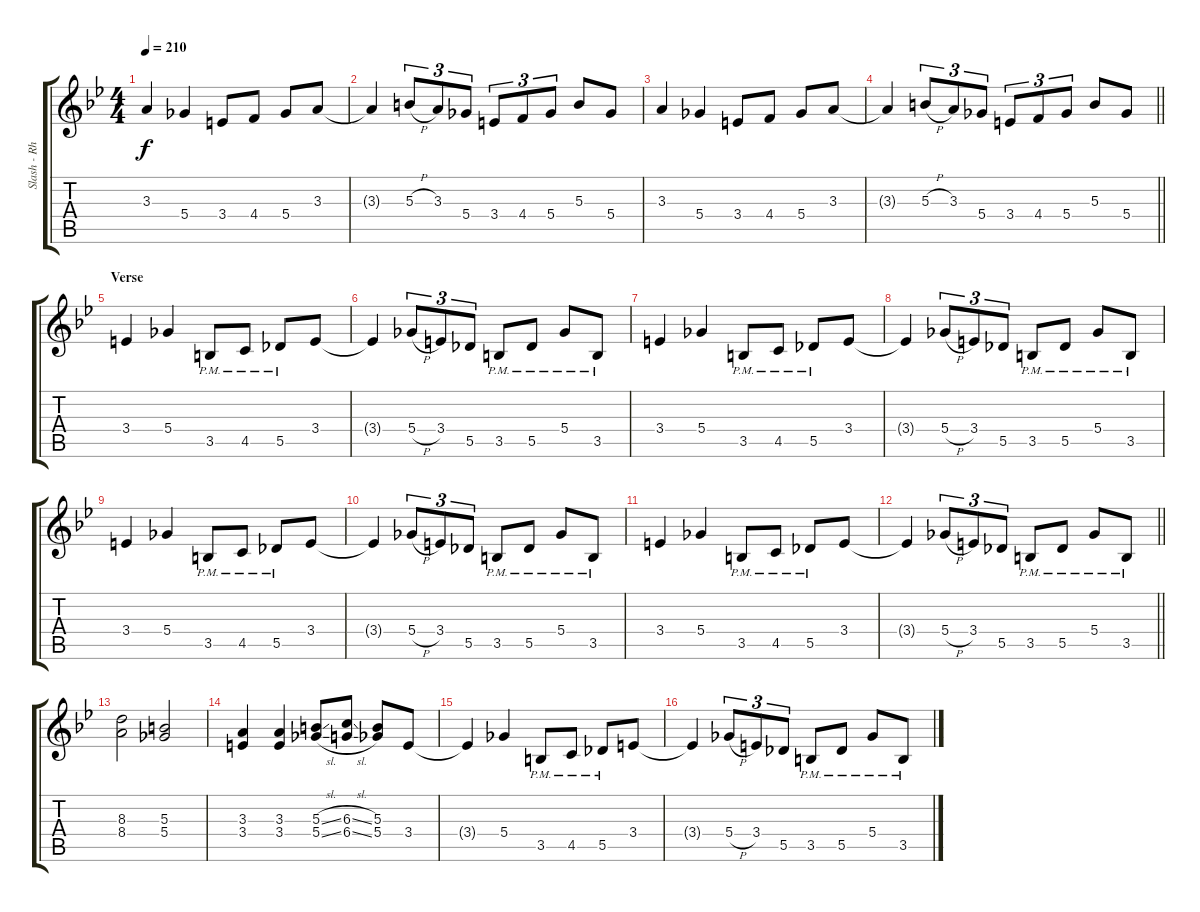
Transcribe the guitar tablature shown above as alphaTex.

\track ("Slash - Rhytm Guitar" "Slash - Rh") {instrument distortionguitar}
\staff {score tabs}
\tuning (Eb4 Bb3 Gb3 Db3 Ab2 Eb2) {hide}
\ts (4 4)
\tempo 210
\clef g2
\ks bb
3.3.4{dy f} 5.4.4 3.4.8 4.4.8 5.4.8 3.3.8 |
3.3{t}.4 5.3{h}.8{tu (3 2)} 3.3.8{tu (3 2)} 5.4.8{tu (3 2)} 3.4.8{tu (3 2)} 4.4.8{tu (3 2)} 5.4.8{tu (3 2)} 5.3.8 5.4.8 |
3.3.4 5.4.4 3.4.8 4.4.8 5.4.8 3.3.8 |
\barLineRight lightlight
3.3{t}.4 5.3{h}.8{tu (3 2)} 3.3.8{tu (3 2)} 5.4.8{tu (3 2)} 3.4.8{tu (3 2)} 4.4.8{tu (3 2)} 5.4.8{tu (3 2)} 5.3.8 5.4.8 |
\section ("" "Verse")
3.4.4 5.4.4 3.5{pm}.8 4.5{pm}.8 5.5{pm}.8 3.4.8 |
3.4{t}.4 5.4{h}.8{tu (3 2)} 3.4.8{tu (3 2)} 5.5.8{tu (3 2)} 3.5{pm}.8 5.5{pm}.8 5.4{pm}.8 3.5{pm}.8 |
3.4.4 5.4.4 3.5{pm}.8 4.5{pm}.8 5.5{pm}.8 3.4.8 |
3.4{t}.4 5.4{h}.8{tu (3 2)} 3.4.8{tu (3 2)} 5.5.8{tu (3 2)} 3.5{pm}.8 5.5{pm}.8 5.4{pm}.8 3.5{pm}.8 |
3.4.4 5.4.4 3.5{pm}.8 4.5{pm}.8 5.5{pm}.8 3.4.8 |
3.4{t}.4 5.4{h}.8{tu (3 2)} 3.4.8{tu (3 2)} 5.5.8{tu (3 2)} 3.5{pm}.8 5.5{pm}.8 5.4{pm}.8 3.5{pm}.8 |
3.4.4 5.4.4 3.5{pm}.8 4.5{pm}.8 5.5{pm}.8 3.4.8 |
\barLineRight lightlight
3.4{t}.4 5.4{h}.8{tu (3 2)} 3.4.8{tu (3 2)} 5.5.8{tu (3 2)} 3.5{pm}.8 5.5{pm}.8 5.4{pm}.8 3.5{pm}.8 |
(8.3 8.4).2 (5.3 5.4).2 |
(3.3 3.4).4 (3.3 3.4).4 (5.3{sl} 5.4{sl}).8 (6.3{sl} 6.4{sl}).8 (5.3 5.4).8 3.4.8 |
3.4{t}.4 5.4.4 3.5{pm}.8 4.5{pm}.8 5.5{pm}.8 3.4.8 |
3.4{t}.4 5.4{h}.8{tu (3 2)} 3.4.8{tu (3 2)} 5.5.8{tu (3 2)} 3.5{pm}.8 5.5{pm}.8 5.4{pm}.8 3.5{pm}.8
